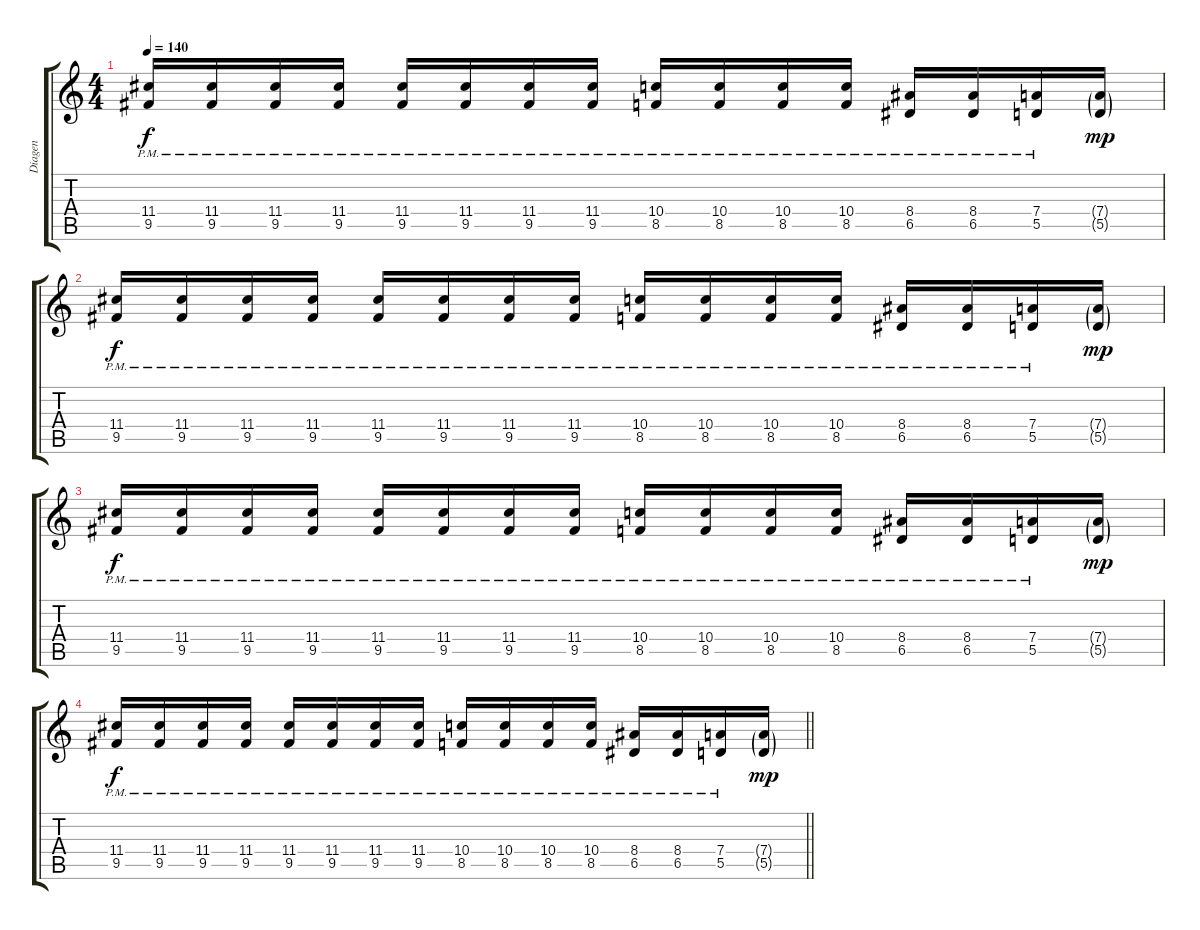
\track ("Diagen" "Diagen") {instrument overdrivenguitar}
\staff {score tabs}
\tuning (E4 B3 G3 D3 A2 E2) {hide}
\ts (4 4)
\tempo 140
\clef g2
\ks c
(11.4 9.5{pm}).16{dy f} (11.4 9.5{pm}).16 (11.4 9.5{pm}).16 (11.4 9.5{pm}).16 (11.4 9.5{pm}).16 (11.4 9.5{pm}).16 (11.4 9.5{pm}).16 (11.4 9.5{pm}).16 (10.4 8.5{pm}).16 (10.4 8.5{pm}).16 (10.4 8.5{pm}).16 (10.4 8.5{pm}).16 (8.4 6.5{pm}).16 (8.4 6.5{pm}).16 (7.4 5.5{pm}).16 (7.4{g} 5.5{g}).16{dy mp} |
(11.4 9.5{pm}).16{dy f} (11.4 9.5{pm}).16 (11.4 9.5{pm}).16 (11.4 9.5{pm}).16 (11.4 9.5{pm}).16 (11.4 9.5{pm}).16 (11.4 9.5{pm}).16 (11.4 9.5{pm}).16 (10.4 8.5{pm}).16 (10.4 8.5{pm}).16 (10.4 8.5{pm}).16 (10.4 8.5{pm}).16 (8.4 6.5{pm}).16 (8.4 6.5{pm}).16 (7.4 5.5{pm}).16 (7.4{g} 5.5{g}).16{dy mp} |
(11.4 9.5{pm}).16{dy f} (11.4 9.5{pm}).16 (11.4 9.5{pm}).16 (11.4 9.5{pm}).16 (11.4 9.5{pm}).16 (11.4 9.5{pm}).16 (11.4 9.5{pm}).16 (11.4 9.5{pm}).16 (10.4 8.5{pm}).16 (10.4 8.5{pm}).16 (10.4 8.5{pm}).16 (10.4 8.5{pm}).16 (8.4 6.5{pm}).16 (8.4 6.5{pm}).16 (7.4 5.5{pm}).16 (7.4{g} 5.5{g}).16{dy mp} |
\barLineRight lightlight
(11.4 9.5{pm}).16{dy f} (11.4 9.5{pm}).16 (11.4 9.5{pm}).16 (11.4 9.5{pm}).16 (11.4 9.5{pm}).16 (11.4 9.5{pm}).16 (11.4 9.5{pm}).16 (11.4 9.5{pm}).16 (10.4 8.5{pm}).16 (10.4 8.5{pm}).16 (10.4 8.5{pm}).16 (10.4 8.5{pm}).16 (8.4 6.5{pm}).16 (8.4 6.5{pm}).16 (7.4 5.5{pm}).16 (7.4{g} 5.5{g}).16{dy mp}
